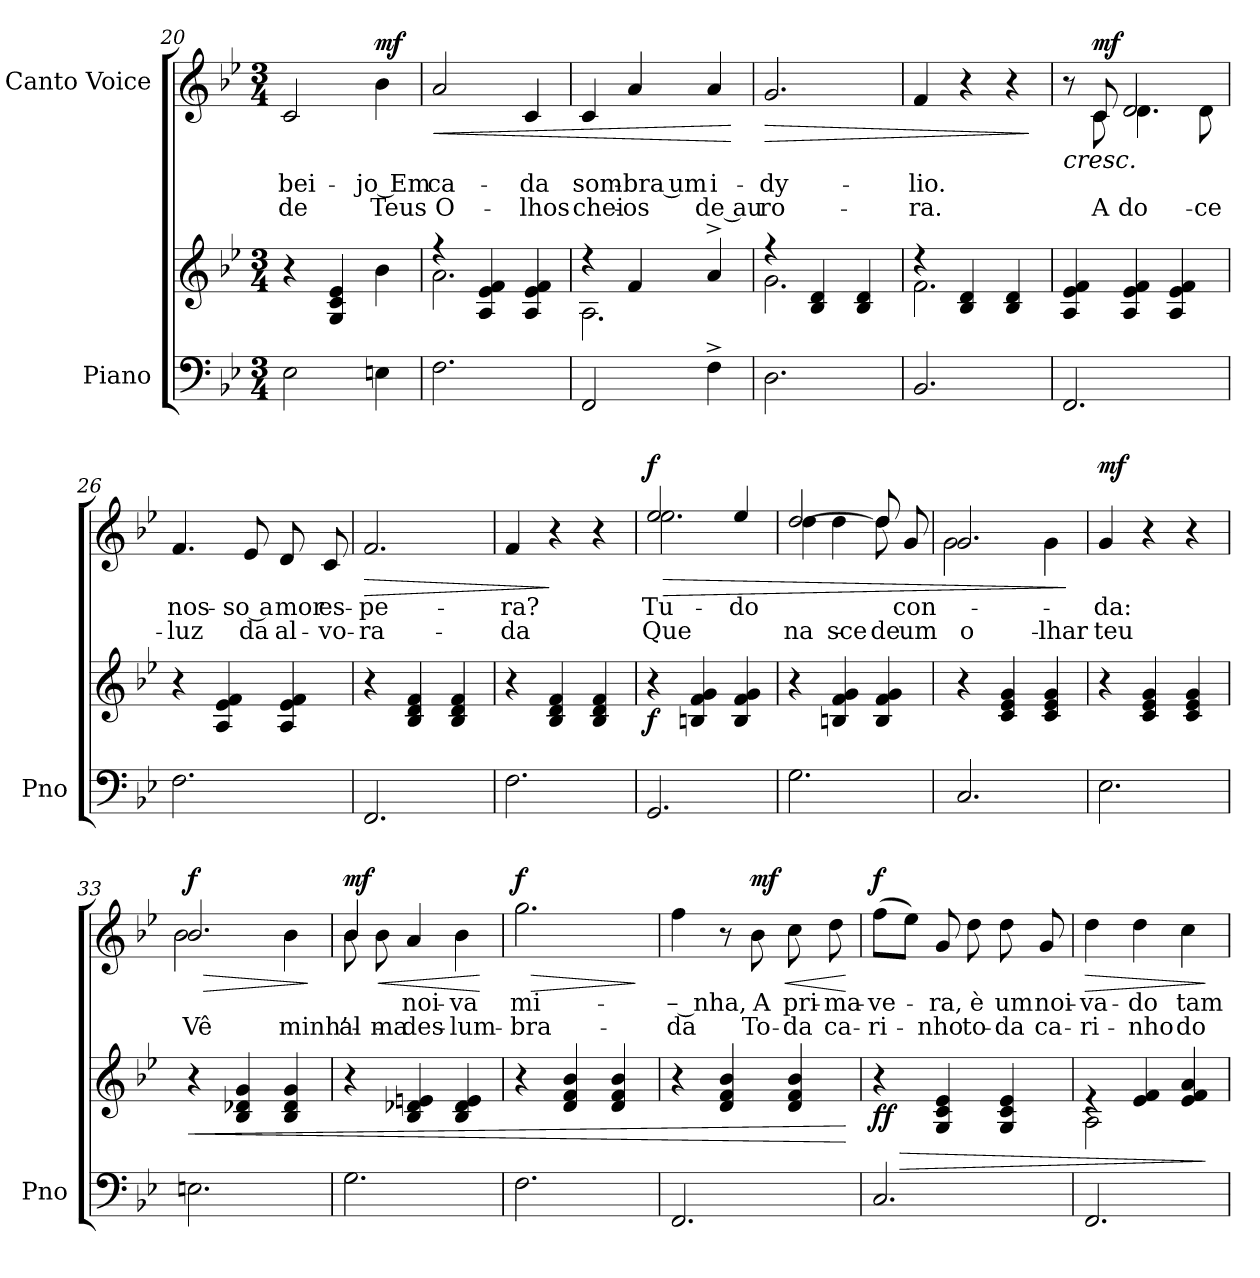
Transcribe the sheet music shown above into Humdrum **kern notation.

**kern	**kern	**dynam	**kern	**text	**text	**dynam
*part2	*part2	*part2	*part1	*part1	*part1	*part1
*staff3	*staff2	*staff2/3	*staff1	*staff1	*staff1	*staff1
*I"Piano	*	*	*I"Canto Voice	*	*	*
*I'Pno	*	*	*	*	*	*
*clefF4	*clefG2	*	*clefG2	*	*	*
*k[b-e-]	*k[b-e-]	*	*k[b-e-]	*	*	*
*M3/4	*M3/4	*	*M3/4	*	*	*
=20	=20	=20	=20	=20	=20	=20
!	!	!	!	!LO:LY:b	!LO:LY:b	!
2E-\	4r	.	2c/	bei-	-de	.
.	4G/ 4c/ 4e-/	.	.	.	.	.
!	!	!	!	!LO:LY:b	!LO:LY:b	!LO:DY:a
4En\	4b-\	.	4b-\	jo Em	Teus	mf
=21	=21	=21	=21	=21	=21	=21
*	*^	*	*	*	*	*
!	!	!	!	!	!LO:LY:b	!LO:LY:b	!LO:HP:b
2.F\	4r	2.a\	.	2a/	ca-	O-	<
.	4A/ 4e-/ 4f/	.	.	.	.	.	.
!	!	!	!	!	!LO:LY:b	!LO:LY:b	!
.	4A/ 4e-/ 4f/	.	.	4c/	-da	-lhos	.
=22	=22	=22	=22	=22	=22	=22	=22
!	!	!	!	!	!LO:LY:b	!LO:LY:b	!
2FF/	4r	2.A\	.	4c/	som-	chei-	.
!	!	!	!	!	!LO:LY:b	!LO:LY:b	!
.	4f/	.	.	4a/	bra um	-os	.
!	!	!	!	!	!LO:LY:b	!LO:LY:b	!
4F^\	4a^/	.	.	4a/	i-	de au	.
*	*v	*v	*	*	*	*	*
.	.	.	.	.	.	[
=23	=23	=23	=23	=23	=23	=23
*	*^	*	*	*	*	*
!	!	!	!	!	!LO:LY:b	!LO:LY:b	!LO:HP:b
2.D\	4r	2.g\	.	2.g/	-dy-	-ro-	>
.	4B-/ 4d/	.	.	.	.	.	.
.	4B-/ 4d/	.	.	.	.	.	.
=24	=24	=24	=24	=24	=24	=24	=24
!	!	!	!	!	!LO:LY:b	!LO:LY:b	!
2.BB-/	4r	2.f\	.	4f/	-lio.	-ra.	.
.	4B-/ 4d/	.	.	4r	.	.	.
.	4B-/ 4d/	.	.	4r	.	.	.
*	*v	*v	*	*	*	*	*
.	.	.	.	.	.	]
!!LO:PB:g=z
=25	=25	=25	=25	=25	=25	=25
!	!	!	!	!	!	!LO:HP:b
*	*	*	*^	*	*	*
2.FF/	4A/ 4e-/ 4f/	.	8r	8ryy	.	.	<
!	!	!	!	!	!LO:LY:b	!	!
!	!	!	!	!	!	!LO:LY:b	!LO:DY:a
.	.	.	8c/	8c\	.	A	mf
!	!	!	!	!	!LO:LY:b	!	!
!	!	!	!	!	!	!LO:LY:b	!
.	4A/ 4e-/ 4f/	.	2d/	4.d\	.	do-	.
.	4A/ 4e-/ 4f/	.	.	.	.	.	.
!	!	!	!	!	!	!LO:LY:b	!
.	.	.	.	8d\	.	-ce	.
=26	=26	=26	=26	=26	=26	=26	=26
!	!	!	!	!	!LO:LY:b	!LO:LY:b	!
*	*	*	*v	*v	*	*	*
2.F\	4r	.	4.f/	nos-	luz	.
.	4A/ 4e-/ 4f/	.	.	.	.	.
!	!	!	!	!LO:LY:b	!LO:LY:b	!
.	.	.	8e-/	so a	da	.
!	!	!	!	!LO:LY:b	!LO:LY:b	!
.	4A/ 4e-/ 4f/	.	8d/	-mor	al-	.
!	!	!	!	!LO:LY:b	!LO:LY:b	!
.	.	.	8c/	es-	-vo-	.
.	.	.	.	.	.	[
=27	=27	=27	=27	=27	=27	=27
!	!	!	!	!LO:LY:b	!LO:LY:b	!LO:HP:b
2.FF/	4r	.	2.f/	-pe-	-ra-	>
.	4B-/ 4d/ 4f/	.	.	.	.	.
.	4B-/ 4d/ 4f/	.	.	.	.	.
=28	=28	=28	=28	=28	=28	=28
!	!	!	!	!LO:LY:b	!LO:LY:b	!
2.F\	4r	.	4f/	-ra?	-da	.
.	4B-/ 4d/ 4f/	.	4r	.	.	]
.	4B-/ 4d/ 4f/	.	4r	.	.	.
=29	=29	=29	=29	=29	=29	=29
*	*	*	*^	*	*	*
!	!	!LO:DY:b	!LO:N:head=open	!LO:N:head=open	!LO:LY:b	!LO:LY:b	!LO:HP:b
!	!	!	!	!	!	!	!LO:DY:n=1:a
2.GG/	4r	f	2ee-/	2.ee-\	Tu-	Que	> f
.	4Bn/ 4f/ 4g/	.	.	.	.	.	.
!	!	!	!	!	!LO:LY:b	!	!
.	4B/ 4f/ 4g/	.	4ee-/	.	-do	.	.
=30	=30	=30	=30	=30	=30	=30	=30
!	!	!	!	!	!LO:LY:b	!	!
!	!	!	!	!	!	!LO:LY:b	!
2.G\	4r	.	[2dd/	4dd\	.	na-	.
!	!	!	!	!	!	!LO:LY:b	!
.	4Bn/ 4f/ 4g/	.	.	4dd\	.	-sce	.
!	!	!	!	!	!	!LO:LY:b	!
.	4B/ 4f/ 4g/	.	8dd/]	8dd\	.	de	.
!	!	!	!	!	!LO:LY:b	!LO:LY:b	!
.	.	.	8g/	8ryy	con-	um	.
!!LO:LB:g=z	!!
=31	=31	=31	=31	=31	=31	=31	=31
!	!	!	!LO:N:head=open	!LO:N:head=open	!LO:LY:b	!	!
!	!	!	!	!	!	!LO:LY:b	!
2.C/	4r	.	2.g/	2g\	.	o-	.
.	4c/ 4e-/ 4g/	.	.	.	.	.	.
!	!	!	!	!	!	!LO:LY:b	!
.	4c/ 4e-/ 4g/	.	.	4g\	.	-lhar	.
*	*	*	*v	*v	*	*	*
.	.	.	.	.	.	]
=32	=32	=32	=32	=32	=32	=32
!	!	!	!	!LO:LY:b	!LO:LY:b	!LO:DY:a
2.E-\	4r	.	4g/	-da:	teu	mf
.	4c/ 4e-/ 4g/	.	4r	.	.	.
.	4c/ 4e-/ 4g/	.	4r	.	.	.
=33	=33	=33	=33	=33	=33	=33
*	*	*	*^	*	*	*
!	!	!LO:HP:b	!LO:N:head=open	!LO:N:head=open	!LO:LY:b	!	!LO:HP:b
!	!	!	!	!	!	!LO:LY:b	!LO:DY:n=1:a
2.En\	4r	<	2.b-/	2b-\	.	Vê	> f
.	4B-/ 4d-X/ 4g/	.	.	.	.	.	.
!	!	!	!	!	!	!LO:LY:b	!
.	4B-/ 4d-/ 4g/	.	.	4b-\	.	minh’-	.
*	*	*	*v	*v	*	*	*
.	.	.	.	.	.	]
=34	=34	=34	=34	=34	=34	=34
!	!	!	!	!LO:LY:b	!	!LO:HP:b
*	*	*	*^	*	*	*
!	!	!	!	!	!	!LO:LY:b	!LO:DY:n=1:a
2.G\	4r	.	4b-/	8b-\	.	al-	< mf
!	!	!	!	!	!	!LO:LY:b	!
.	.	.	.	8b-\	.	-ma	.
!	!	!	!	!	!LO:LY:b	!LO:LY:b	!
.	4B-/ 4d-X/ 4en/	.	4a/	2ryy	noi-	des-	.
!	!	!	!	!	!LO:LY:b	!LO:LY:b	!
.	4B-/ 4d-/ 4e/	.	4b-\	.	-va	-lum-	.
*	*	*	*v	*v	*	*	*
.	.	.	.	.	.	[
=35	=35	=35	=35	=35	=35	=35
!	!	!	!	!LO:LY:b	!LO:LY:b	!LO:HP:b
!	!	!	!	!	!	!LO:DY:n=1:a
2.F\	4r	.	2.gg\	mi-	-bra-	> f
.	4d/ 4f/ 4b-/	.	.	.	.	.
.	4d/ 4f/ 4b-/	.	.	.	.	.
.	.	.	.	.	.	]
!!LO:LB:g=z
=36	=36	=36	=36	=36	=36	=36
!	!	!	!	!LO:LY:b	!LO:LY:b	!
2.FF/	4r	.	4ff\	-– nha,	-da	.
.	4d/ 4f/ 4b-/	.	8r	.	.	.
!	!	!	!	!LO:LY:b	!LO:LY:b	!LO:HP:b
!	!	!	!	!	!	!LO:DY:n=1:a
.	.	.	8b-\	A	To-	< mf
!	!	!	!	!LO:LY:b	!LO:LY:b	!
.	4d/ 4f/ 4b-/	.	8cc\	pri-	-da	.
!	!	!	!	!LO:LY:b	!LO:LY:b	!
.	.	.	8dd\	-ma-	ca-	.
.	.	[	.	.	.	[
=37	=37	=37	=37	=37	=37	=37
!	!	!LO:HP:b	!	!LO:LY:b	!LO:LY:b	!
!	!	!LO:DY:n=1:b	!	!	!	!LO:DY:a
2.C/	4r	> ff	(>8ff\L	-ve-	-ri-	f
.	.	.	8ee-\J)	.	.	.
!	!	!	!	!LO:LY:b	!LO:LY:b	!
.	4G/ 4c/ 4e-/	.	8g/	-ra,	-nho	.
!	!	!	!	!LO:LY:b	!LO:LY:b	!
.	.	.	8dd\	è	to-	.
!	!	!	!	!LO:LY:b	!LO:LY:b	!
.	4G/ 4c/ 4e-/	.	8dd\	um	-da	.
!	!	!	!	!LO:LY:b	!LO:LY:b	!
.	.	.	8g/	noi-	ca-	.
=38	=38	=38	=38	=38	=38	=38
*	*^	*	*	*	*	*
!	!	!	!	!	!LO:LY:b	!LO:LY:b	!LO:HP:b
2.FF/	4re	2A\	.	4dd\	-va-	-ri-	>
!	!	!	!	!	!LO:LY:b	!LO:LY:b	!
.	4e-/ 4f/	.	.	4dd\	-do	-nho	.
!	!	!	!	!	!LO:LY:b	!LO:LY:b	!
.	4e-/ 4f/ 4a/	4ryy	.	4cc\	tam-	do	.
*	*v	*v	*	*	*	*	*
.	.	]	.	.	.	]
=	=	=	=	=	=	=
*-	*-	*-	*-	*-	*-	*-
